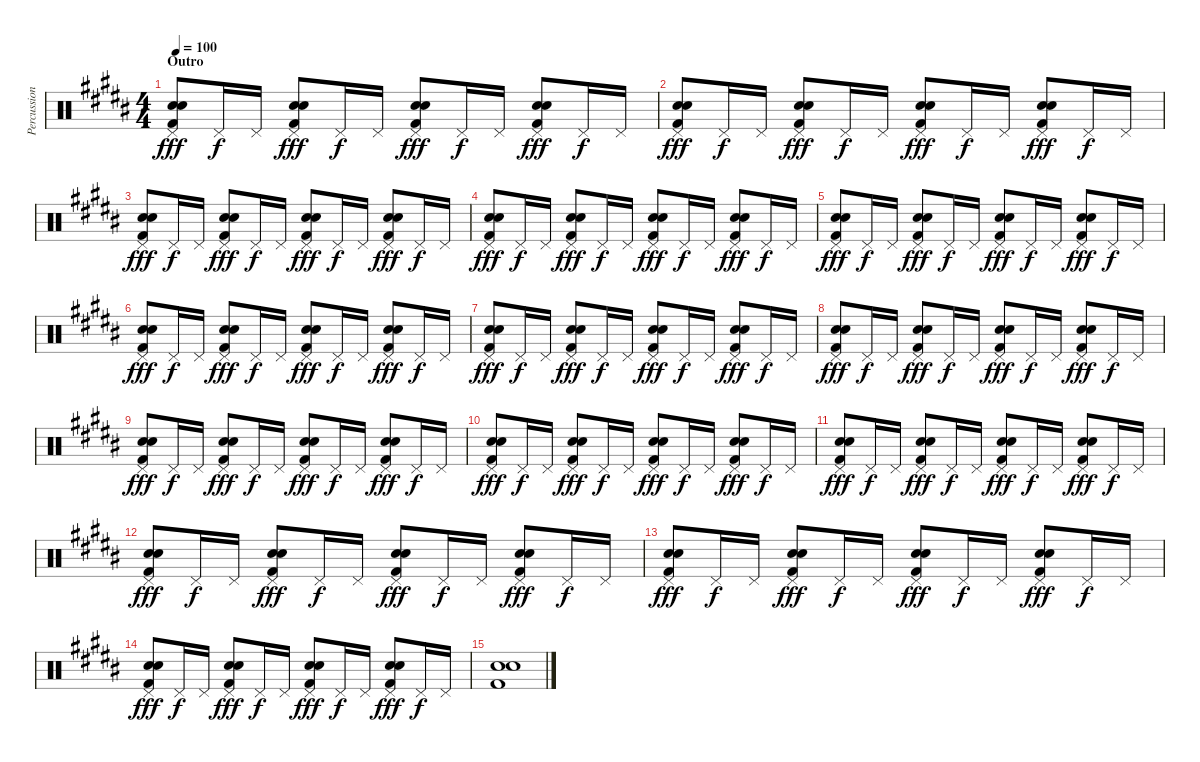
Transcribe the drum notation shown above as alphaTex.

\track ("Percussion" "Percussion") {instrument percussion}
\staff {score}
\articulation defaults
\ts (4 4)
\section ("" "Outro")
\tempo 100
\clef neutral
\ks b
("Pedal Hi-Hat (hit)" "Snare (hit) 2" "Electric Snare (hit)" "Kick (hit) 2").8{dy fff} "Pedal Hi-Hat (hit)".16{dy f} "Pedal Hi-Hat (hit)".16 ("Pedal Hi-Hat (hit)" "Snare (hit) 2" "Electric Snare (hit)" "Kick (hit) 2").8{dy fff} "Pedal Hi-Hat (hit)".16{dy f} "Pedal Hi-Hat (hit)".16 ("Pedal Hi-Hat (hit)" "Snare (hit) 2" "Electric Snare (hit)" "Kick (hit) 2").8{dy fff} "Pedal Hi-Hat (hit)".16{dy f} "Pedal Hi-Hat (hit)".16 ("Pedal Hi-Hat (hit)" "Snare (hit) 2" "Electric Snare (hit)" "Kick (hit) 2").8{dy fff} "Pedal Hi-Hat (hit)".16{dy f} "Pedal Hi-Hat (hit)".16 |
("Pedal Hi-Hat (hit)" "Snare (hit) 2" "Electric Snare (hit)" "Kick (hit) 2").8{dy fff} "Pedal Hi-Hat (hit)".16{dy f} "Pedal Hi-Hat (hit)".16 ("Pedal Hi-Hat (hit)" "Snare (hit) 2" "Electric Snare (hit)" "Kick (hit) 2").8{dy fff} "Pedal Hi-Hat (hit)".16{dy f} "Pedal Hi-Hat (hit)".16 ("Pedal Hi-Hat (hit)" "Snare (hit) 2" "Electric Snare (hit)" "Kick (hit) 2").8{dy fff} "Pedal Hi-Hat (hit)".16{dy f} "Pedal Hi-Hat (hit)".16 ("Pedal Hi-Hat (hit)" "Snare (hit) 2" "Electric Snare (hit)" "Kick (hit) 2").8{dy fff} "Pedal Hi-Hat (hit)".16{dy f} "Pedal Hi-Hat (hit)".16 |
("Pedal Hi-Hat (hit)" "Snare (hit) 2" "Electric Snare (hit)" "Kick (hit) 2").8{dy fff} "Pedal Hi-Hat (hit)".16{dy f} "Pedal Hi-Hat (hit)".16 ("Pedal Hi-Hat (hit)" "Snare (hit) 2" "Electric Snare (hit)" "Kick (hit) 2").8{dy fff} "Pedal Hi-Hat (hit)".16{dy f} "Pedal Hi-Hat (hit)".16 ("Pedal Hi-Hat (hit)" "Snare (hit) 2" "Electric Snare (hit)" "Kick (hit) 2").8{dy fff} "Pedal Hi-Hat (hit)".16{dy f} "Pedal Hi-Hat (hit)".16 ("Pedal Hi-Hat (hit)" "Snare (hit) 2" "Electric Snare (hit)" "Kick (hit) 2").8{dy fff} "Pedal Hi-Hat (hit)".16{dy f} "Pedal Hi-Hat (hit)".16 |
("Pedal Hi-Hat (hit)" "Snare (hit) 2" "Electric Snare (hit)" "Kick (hit) 2").8{dy fff} "Pedal Hi-Hat (hit)".16{dy f} "Pedal Hi-Hat (hit)".16 ("Pedal Hi-Hat (hit)" "Snare (hit) 2" "Electric Snare (hit)" "Kick (hit) 2").8{dy fff} "Pedal Hi-Hat (hit)".16{dy f} "Pedal Hi-Hat (hit)".16 ("Pedal Hi-Hat (hit)" "Snare (hit) 2" "Electric Snare (hit)" "Kick (hit) 2").8{dy fff} "Pedal Hi-Hat (hit)".16{dy f} "Pedal Hi-Hat (hit)".16 ("Pedal Hi-Hat (hit)" "Snare (hit) 2" "Electric Snare (hit)" "Kick (hit) 2").8{dy fff} "Pedal Hi-Hat (hit)".16{dy f} "Pedal Hi-Hat (hit)".16 |
("Pedal Hi-Hat (hit)" "Snare (hit) 2" "Electric Snare (hit)" "Kick (hit) 2").8{dy fff} "Pedal Hi-Hat (hit)".16{dy f} "Pedal Hi-Hat (hit)".16 ("Pedal Hi-Hat (hit)" "Snare (hit) 2" "Electric Snare (hit)" "Kick (hit) 2").8{dy fff} "Pedal Hi-Hat (hit)".16{dy f} "Pedal Hi-Hat (hit)".16 ("Pedal Hi-Hat (hit)" "Snare (hit) 2" "Electric Snare (hit)" "Kick (hit) 2").8{dy fff} "Pedal Hi-Hat (hit)".16{dy f} "Pedal Hi-Hat (hit)".16 ("Pedal Hi-Hat (hit)" "Snare (hit) 2" "Electric Snare (hit)" "Kick (hit) 2").8{dy fff} "Pedal Hi-Hat (hit)".16{dy f} "Pedal Hi-Hat (hit)".16 |
("Pedal Hi-Hat (hit)" "Snare (hit) 2" "Electric Snare (hit)" "Kick (hit) 2").8{dy fff} "Pedal Hi-Hat (hit)".16{dy f} "Pedal Hi-Hat (hit)".16 ("Pedal Hi-Hat (hit)" "Snare (hit) 2" "Electric Snare (hit)" "Kick (hit) 2").8{dy fff} "Pedal Hi-Hat (hit)".16{dy f} "Pedal Hi-Hat (hit)".16 ("Pedal Hi-Hat (hit)" "Snare (hit) 2" "Electric Snare (hit)" "Kick (hit) 2").8{dy fff} "Pedal Hi-Hat (hit)".16{dy f} "Pedal Hi-Hat (hit)".16 ("Pedal Hi-Hat (hit)" "Snare (hit) 2" "Electric Snare (hit)" "Kick (hit) 2").8{dy fff} "Pedal Hi-Hat (hit)".16{dy f} "Pedal Hi-Hat (hit)".16 |
("Pedal Hi-Hat (hit)" "Snare (hit) 2" "Electric Snare (hit)" "Kick (hit) 2").8{dy fff} "Pedal Hi-Hat (hit)".16{dy f} "Pedal Hi-Hat (hit)".16 ("Pedal Hi-Hat (hit)" "Snare (hit) 2" "Electric Snare (hit)" "Kick (hit) 2").8{dy fff} "Pedal Hi-Hat (hit)".16{dy f} "Pedal Hi-Hat (hit)".16 ("Pedal Hi-Hat (hit)" "Snare (hit) 2" "Electric Snare (hit)" "Kick (hit) 2").8{dy fff} "Pedal Hi-Hat (hit)".16{dy f} "Pedal Hi-Hat (hit)".16 ("Pedal Hi-Hat (hit)" "Snare (hit) 2" "Electric Snare (hit)" "Kick (hit) 2").8{dy fff} "Pedal Hi-Hat (hit)".16{dy f} "Pedal Hi-Hat (hit)".16 |
("Pedal Hi-Hat (hit)" "Snare (hit) 2" "Electric Snare (hit)" "Kick (hit) 2").8{dy fff} "Pedal Hi-Hat (hit)".16{dy f} "Pedal Hi-Hat (hit)".16 ("Pedal Hi-Hat (hit)" "Snare (hit) 2" "Electric Snare (hit)" "Kick (hit) 2").8{dy fff} "Pedal Hi-Hat (hit)".16{dy f} "Pedal Hi-Hat (hit)".16 ("Pedal Hi-Hat (hit)" "Snare (hit) 2" "Electric Snare (hit)" "Kick (hit) 2").8{dy fff} "Pedal Hi-Hat (hit)".16{dy f} "Pedal Hi-Hat (hit)".16 ("Pedal Hi-Hat (hit)" "Snare (hit) 2" "Electric Snare (hit)" "Kick (hit) 2").8{dy fff} "Pedal Hi-Hat (hit)".16{dy f} "Pedal Hi-Hat (hit)".16 |
("Pedal Hi-Hat (hit)" "Snare (hit) 2" "Electric Snare (hit)" "Kick (hit) 2").8{dy fff} "Pedal Hi-Hat (hit)".16{dy f} "Pedal Hi-Hat (hit)".16 ("Pedal Hi-Hat (hit)" "Snare (hit) 2" "Electric Snare (hit)" "Kick (hit) 2").8{dy fff} "Pedal Hi-Hat (hit)".16{dy f} "Pedal Hi-Hat (hit)".16 ("Pedal Hi-Hat (hit)" "Snare (hit) 2" "Electric Snare (hit)" "Kick (hit) 2").8{dy fff} "Pedal Hi-Hat (hit)".16{dy f} "Pedal Hi-Hat (hit)".16 ("Pedal Hi-Hat (hit)" "Snare (hit) 2" "Electric Snare (hit)" "Kick (hit) 2").8{dy fff} "Pedal Hi-Hat (hit)".16{dy f} "Pedal Hi-Hat (hit)".16 |
("Pedal Hi-Hat (hit)" "Snare (hit) 2" "Electric Snare (hit)" "Kick (hit) 2").8{dy fff} "Pedal Hi-Hat (hit)".16{dy f} "Pedal Hi-Hat (hit)".16 ("Pedal Hi-Hat (hit)" "Snare (hit) 2" "Electric Snare (hit)" "Kick (hit) 2").8{dy fff} "Pedal Hi-Hat (hit)".16{dy f} "Pedal Hi-Hat (hit)".16 ("Pedal Hi-Hat (hit)" "Snare (hit) 2" "Electric Snare (hit)" "Kick (hit) 2").8{dy fff} "Pedal Hi-Hat (hit)".16{dy f} "Pedal Hi-Hat (hit)".16 ("Pedal Hi-Hat (hit)" "Snare (hit) 2" "Electric Snare (hit)" "Kick (hit) 2").8{dy fff} "Pedal Hi-Hat (hit)".16{dy f} "Pedal Hi-Hat (hit)".16 |
("Pedal Hi-Hat (hit)" "Snare (hit) 2" "Electric Snare (hit)" "Kick (hit) 2").8{dy fff} "Pedal Hi-Hat (hit)".16{dy f} "Pedal Hi-Hat (hit)".16 ("Pedal Hi-Hat (hit)" "Snare (hit) 2" "Electric Snare (hit)" "Kick (hit) 2").8{dy fff} "Pedal Hi-Hat (hit)".16{dy f} "Pedal Hi-Hat (hit)".16 ("Pedal Hi-Hat (hit)" "Snare (hit) 2" "Electric Snare (hit)" "Kick (hit) 2").8{dy fff} "Pedal Hi-Hat (hit)".16{dy f} "Pedal Hi-Hat (hit)".16 ("Pedal Hi-Hat (hit)" "Snare (hit) 2" "Electric Snare (hit)" "Kick (hit) 2").8{dy fff} "Pedal Hi-Hat (hit)".16{dy f} "Pedal Hi-Hat (hit)".16 |
("Pedal Hi-Hat (hit)" "Snare (hit) 2" "Electric Snare (hit)" "Kick (hit) 2").8{dy fff} "Pedal Hi-Hat (hit)".16{dy f} "Pedal Hi-Hat (hit)".16 ("Pedal Hi-Hat (hit)" "Snare (hit) 2" "Electric Snare (hit)" "Kick (hit) 2").8{dy fff} "Pedal Hi-Hat (hit)".16{dy f} "Pedal Hi-Hat (hit)".16 ("Pedal Hi-Hat (hit)" "Snare (hit) 2" "Electric Snare (hit)" "Kick (hit) 2").8{dy fff} "Pedal Hi-Hat (hit)".16{dy f} "Pedal Hi-Hat (hit)".16 ("Pedal Hi-Hat (hit)" "Snare (hit) 2" "Electric Snare (hit)" "Kick (hit) 2").8{dy fff} "Pedal Hi-Hat (hit)".16{dy f} "Pedal Hi-Hat (hit)".16 |
("Pedal Hi-Hat (hit)" "Snare (hit) 2" "Electric Snare (hit)" "Kick (hit) 2").8{dy fff} "Pedal Hi-Hat (hit)".16{dy f} "Pedal Hi-Hat (hit)".16 ("Pedal Hi-Hat (hit)" "Snare (hit) 2" "Electric Snare (hit)" "Kick (hit) 2").8{dy fff} "Pedal Hi-Hat (hit)".16{dy f} "Pedal Hi-Hat (hit)".16 ("Pedal Hi-Hat (hit)" "Snare (hit) 2" "Electric Snare (hit)" "Kick (hit) 2").8{dy fff} "Pedal Hi-Hat (hit)".16{dy f} "Pedal Hi-Hat (hit)".16 ("Pedal Hi-Hat (hit)" "Snare (hit) 2" "Electric Snare (hit)" "Kick (hit) 2").8{dy fff} "Pedal Hi-Hat (hit)".16{dy f} "Pedal Hi-Hat (hit)".16 |
("Pedal Hi-Hat (hit)" "Snare (hit) 2" "Electric Snare (hit)" "Kick (hit) 2").8{dy fff} "Pedal Hi-Hat (hit)".16{dy f} "Pedal Hi-Hat (hit)".16 ("Pedal Hi-Hat (hit)" "Snare (hit) 2" "Electric Snare (hit)" "Kick (hit) 2").8{dy fff} "Pedal Hi-Hat (hit)".16{dy f} "Pedal Hi-Hat (hit)".16 ("Pedal Hi-Hat (hit)" "Snare (hit) 2" "Electric Snare (hit)" "Kick (hit) 2").8{dy fff} "Pedal Hi-Hat (hit)".16{dy f} "Pedal Hi-Hat (hit)".16 ("Pedal Hi-Hat (hit)" "Snare (hit) 2" "Electric Snare (hit)" "Kick (hit) 2").8{dy fff} "Pedal Hi-Hat (hit)".16{dy f} "Pedal Hi-Hat (hit)".16 |
("Snare (hit) 2" "Electric Snare (hit)" "Kick (hit) 2").1
